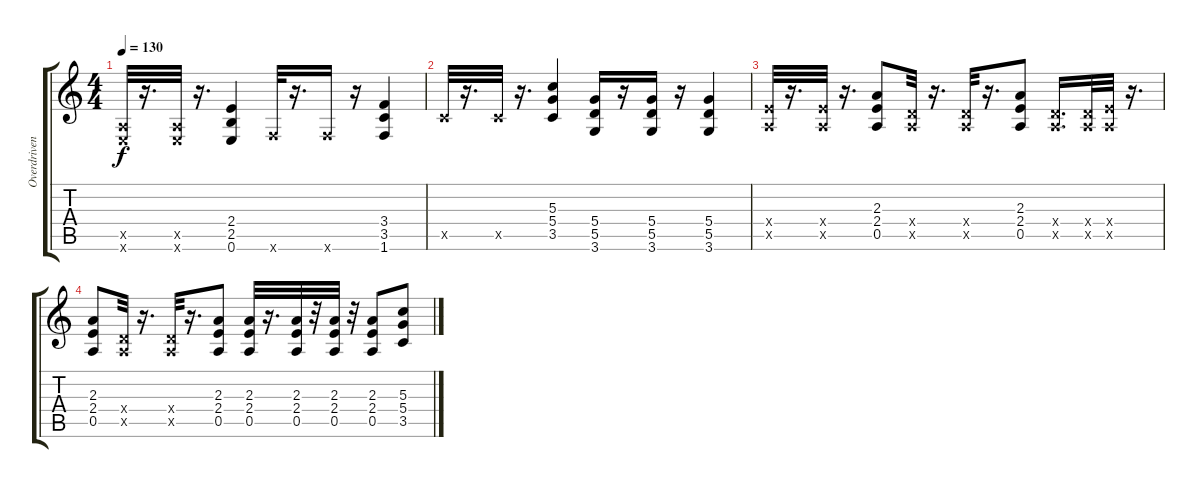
\track ("Overdriven (Rythmn)" "Overdriven") {instrument overdrivenguitar}
\staff {score tabs}
\tuning (E4 B3 G3 D3 A2 E2) {hide}
\ts (4 4)
\tempo 130
\clef g2
\ks c
(0.5{x} 0.6{x}).32{dy f} r.16{d} (0.5{x} 0.6{x}).32 r.16{d} (2.4 2.5 0.6).4 1.6{x}.32 r.16{d} 1.6{x}.16 r.16 (3.4 3.5 1.6).4 |
3.5{x}.32 r.16{d} 3.5{x}.32 r.16{d} (5.3 5.4 3.5).4 (5.4 5.5 3.6).16 r.16 (5.4 5.5 3.6).16 r.16 (5.4 5.5 3.6).4 |
(2.4{x} 0.5{x}).32 r.16{d} (2.4{x} 0.5{x}).32 r.16{d} (2.3 2.4 0.5).8 (0.4{x} 0.5{x}).32 r.16{d} (0.4{x} 0.5{x}).32 r.16{d} (2.3 2.4 0.5).8 (0.4{x} 0.5{x}).16{d} (0.4{x} 0.5{x}).32 (2.4{x} 0.5{x}).32 r.16{d} |
(2.3 2.4 0.5).8 (0.4{x} 0.5{x}).32 r.16{d} (0.4{x} 0.5{x}).32 r.16{d} (2.3 2.4 0.5).8 (2.3 2.4 0.5).32 r.16{d} (2.3 2.4 0.5).32 r.32 (2.3 2.4 0.5).32 r.32 (2.3 2.4 0.5).8 (5.3 5.4 3.5).8
